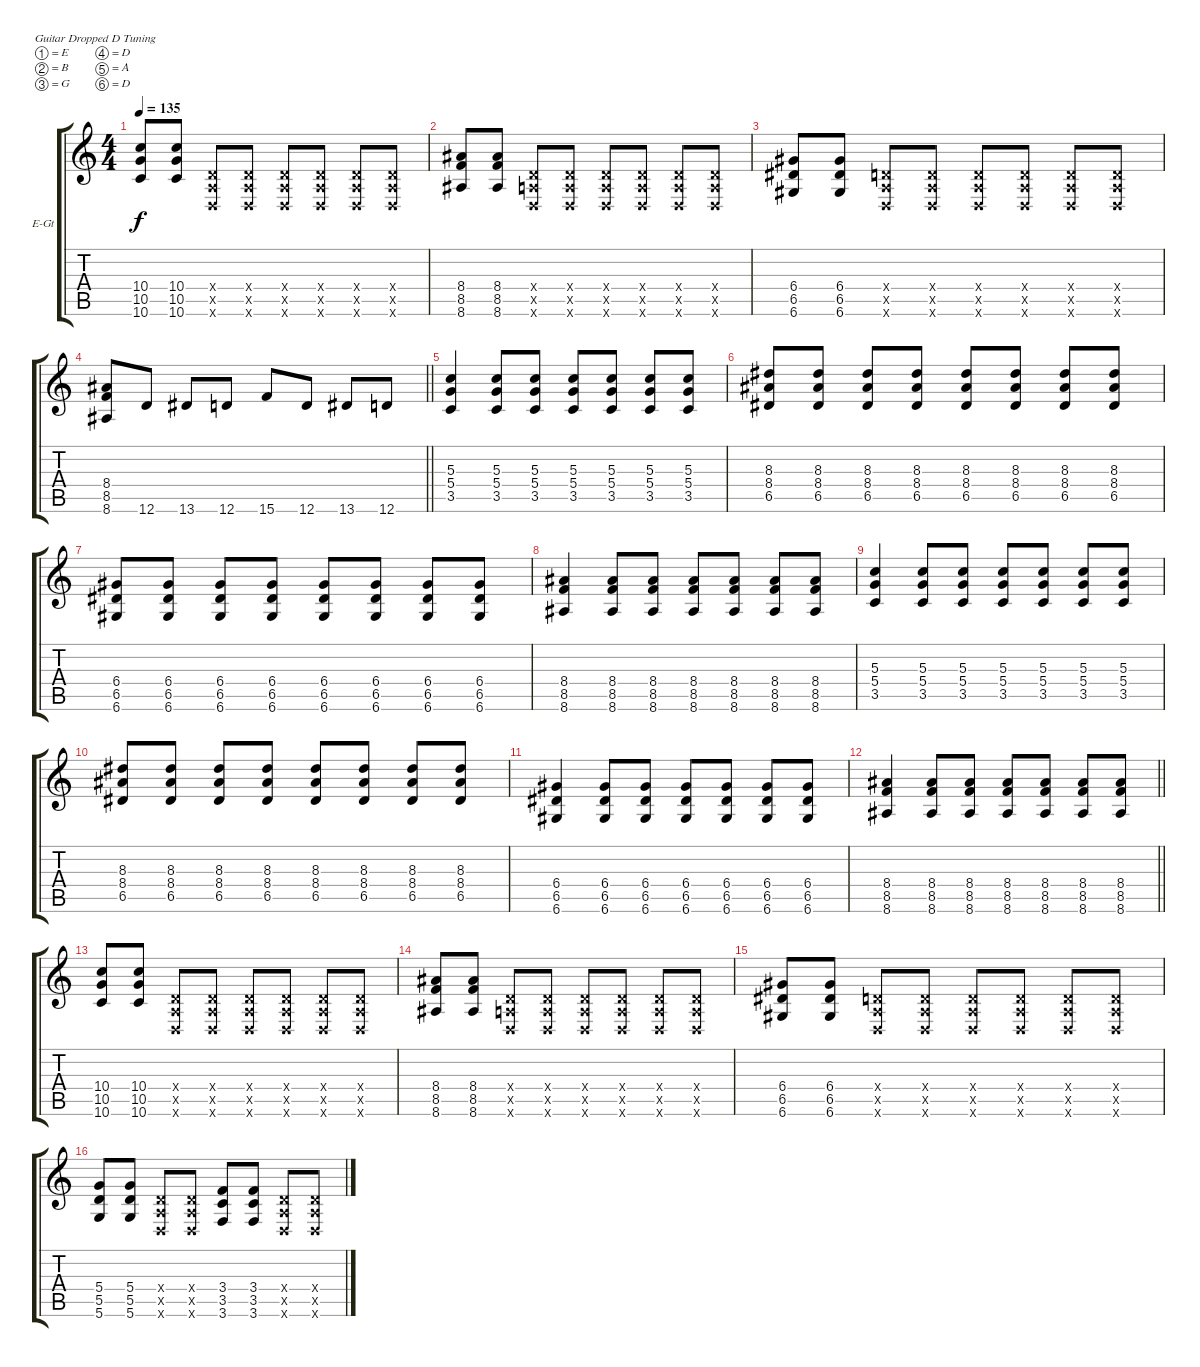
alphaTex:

\defaultSystemsLayout 4
\bracketExtendMode groupsimilarinstruments
\firstSystemTrackNameOrientation horizontal
\otherSystemsTrackNameOrientation horizontal
\track ("Electric Guitar" "E-Gt") {instrument distortionguitar}
\staff {score tabs}
\tuning (E4 B3 G3 D3 A2 D2)
\ts (4 4)
\tempo 135
\clef g2
\ks c
(10.6 10.5 10.4).8{dy f} (10.4 10.5 10.6).8 (0.6{x} 0.5{x} 0.4{x}).8 (0.6{x} 0.4{x} 0.5{x}).8 (0.6{x} 0.4{x} 0.5{x}).8 (0.6{x} 0.4{x} 0.5{x}).8 (0.6{x} 0.4{x} 0.5{x}).8 (0.6{x} 0.5{x} 0.4{x}).8 |
(8.6 8.5 8.4).8 (8.4 8.5 8.6).8 (0.6{x} 0.4{x} 0.5{x}).8 (0.6{x} 0.4{x} 0.5{x}).8 (0.6{x} 0.4{x} 0.5{x}).8 (0.6{x} 0.4{x} 0.5{x}).8 (0.6{x} 0.4{x} 0.5{x}).8 (0.6{x} 0.5{x} 0.4{x}).8 |
(6.6 6.4 6.5).8 (6.5 6.4 6.6).8 (0.4{x} 0.6{x} 0.5{x}).8 (0.4{x} 0.6{x} 0.5{x}).8 (0.4{x} 0.6{x} 0.5{x}).8 (0.4{x} 0.6{x} 0.5{x}).8 (0.4{x} 0.5{x} 0.6{x}).8 (0.4{x} 0.5{x} 0.6{x}).8 |
\barLineRight lightlight
(8.4 8.5 8.6).8 12.6.8 13.6.8 12.6.8 15.6.8 12.6.8 13.6.8 12.6.8 |
(3.5 5.4 5.3).4 (3.5 5.4 5.3).8 (5.4 3.5 5.3).8 (3.5 5.4 5.3).8 (3.5 5.4 5.3).8 (5.4 3.5 5.3).8 (3.5 5.4 5.3).8 |
(8.4 6.5 8.3).8 (8.4 6.5 8.3).8 (8.4 6.5 8.3).8 (8.4 6.5 8.3).8 (8.4 6.5 8.3).8 (8.4 6.5 8.3).8 (8.4 6.5 8.3).8 (8.4 6.5 8.3).8 |
(6.6 6.5 6.4).8 (6.6 6.5 6.4).8 (6.6 6.5 6.4).8 (6.6 6.5 6.4).8 (6.6 6.5 6.4).8 (6.6 6.5 6.4).8 (6.6 6.5 6.4).8 (6.6 6.5 6.4).8 |
(8.6 8.5 8.4).4 (8.6 8.4 8.5).8 (8.6 8.4 8.5).8 (8.6 8.4 8.5).8 (8.6 8.4 8.5).8 (8.6 8.4 8.5).8 (8.5 8.4 8.6).8 |
(3.5 5.4 5.3).4 (3.5 5.4 5.3).8 (5.4 3.5 5.3).8 (3.5 5.4 5.3).8 (3.5 5.4 5.3).8 (5.4 3.5 5.3).8 (3.5 5.4 5.3).8 |
(8.4 6.5 8.3).8 (8.4 6.5 8.3).8 (8.4 6.5 8.3).8 (8.4 6.5 8.3).8 (8.4 6.5 8.3).8 (8.4 6.5 8.3).8 (8.4 6.5 8.3).8 (8.4 6.5 8.3).8 |
(6.6 6.5 6.4).4 (6.6 6.5 6.4).8 (6.6 6.5 6.4).8 (6.6 6.5 6.4).8 (6.6 6.5 6.4).8 (6.6 6.5 6.4).8 (6.6 6.5 6.4).8 |
\barLineRight lightlight
(8.4 8.5 8.6).4 (8.6 8.4 8.5).8 (8.6 8.4 8.5).8 (8.6 8.4 8.5).8 (8.6 8.4 8.5).8 (8.6 8.4 8.5).8 (8.5 8.4 8.6).8 |
(10.6 10.5 10.4).8 (10.4 10.5 10.6).8 (0.6{x} 0.5{x} 0.4{x}).8 (0.6{x} 0.4{x} 0.5{x}).8 (0.6{x} 0.4{x} 0.5{x}).8 (0.6{x} 0.4{x} 0.5{x}).8 (0.6{x} 0.4{x} 0.5{x}).8 (0.6{x} 0.5{x} 0.4{x}).8 |
(8.6 8.5 8.4).8 (8.4 8.5 8.6).8 (0.6{x} 0.4{x} 0.5{x}).8 (0.6{x} 0.4{x} 0.5{x}).8 (0.6{x} 0.4{x} 0.5{x}).8 (0.6{x} 0.4{x} 0.5{x}).8 (0.6{x} 0.4{x} 0.5{x}).8 (0.6{x} 0.5{x} 0.4{x}).8 |
(6.6 6.4 6.5).8 (6.5 6.4 6.6).8 (0.4{x} 0.6{x} 0.5{x}).8 (0.4{x} 0.6{x} 0.5{x}).8 (0.4{x} 0.6{x} 0.5{x}).8 (0.4{x} 0.6{x} 0.5{x}).8 (0.4{x} 0.5{x} 0.6{x}).8 (0.4{x} 0.5{x} 0.6{x}).8 |
(5.4 5.5 5.6).8 (5.4 5.5 5.6).8 (0.4{x} 0.5{x} 0.6{x}).8 (0.4{x} 0.5{x} 0.6{x}).8 (3.4 3.5 3.6).8 (3.4 3.5 3.6).8 (0.4{x} 0.5{x} 0.6{x}).8 (0.5{x} 0.4{x} 0.6{x}).8
